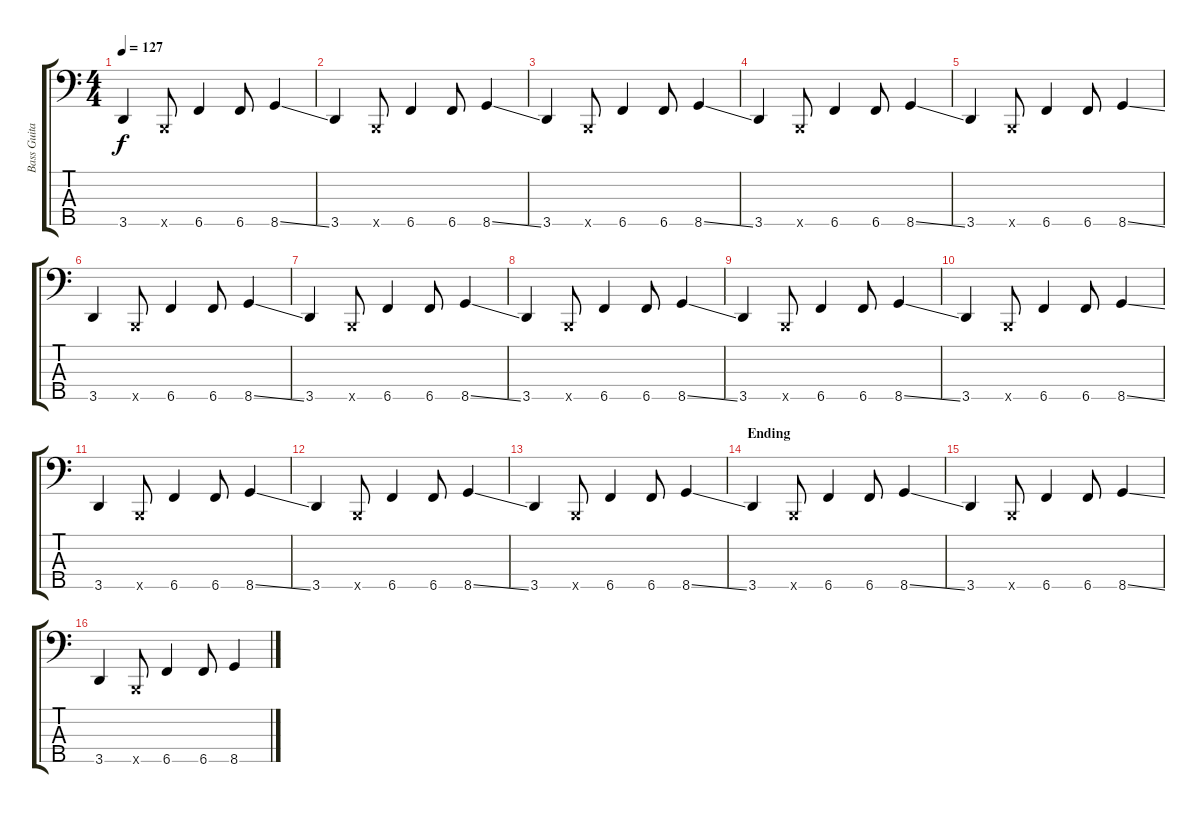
\track ("Bass Guitar" "Bass Guita") {instrument electricbassfinger}
\staff {score tabs}
\tuning (G2 D2 A1 E1 B0) {hide}
\ts (4 4)
\tempo 127
\clef f4
\ks c
3.5.4{dy f} 0.5{x}.8 6.5.4 6.5.8 8.5{ss}.4 |
3.5.4 0.5{x}.8 6.5.4 6.5.8 8.5{ss}.4 |
3.5.4 0.5{x}.8 6.5.4 6.5.8 8.5{ss}.4 |
3.5.4 0.5{x}.8 6.5.4 6.5.8 8.5{ss}.4 |
3.5.4 0.5{x}.8 6.5.4 6.5.8 8.5{ss}.4 |
3.5.4 0.5{x}.8 6.5.4 6.5.8 8.5{ss}.4 |
3.5.4 0.5{x}.8 6.5.4 6.5.8 8.5{ss}.4 |
3.5.4 0.5{x}.8 6.5.4 6.5.8 8.5{ss}.4 |
3.5.4 0.5{x}.8 6.5.4 6.5.8 8.5{ss}.4 |
3.5.4 0.5{x}.8 6.5.4 6.5.8 8.5{ss}.4 |
3.5.4 0.5{x}.8 6.5.4 6.5.8 8.5{ss}.4 |
3.5.4 0.5{x}.8 6.5.4 6.5.8 8.5{ss}.4 |
3.5.4 0.5{x}.8 6.5.4 6.5.8 8.5{ss}.4 |
\section ("" "Ending")
3.5.4 0.5{x}.8 6.5.4 6.5.8 8.5{ss}.4 |
3.5.4 0.5{x}.8 6.5.4 6.5.8 8.5{ss}.4 |
3.5.4 0.5{x}.8 6.5.4 6.5.8 8.5{ss}.4
